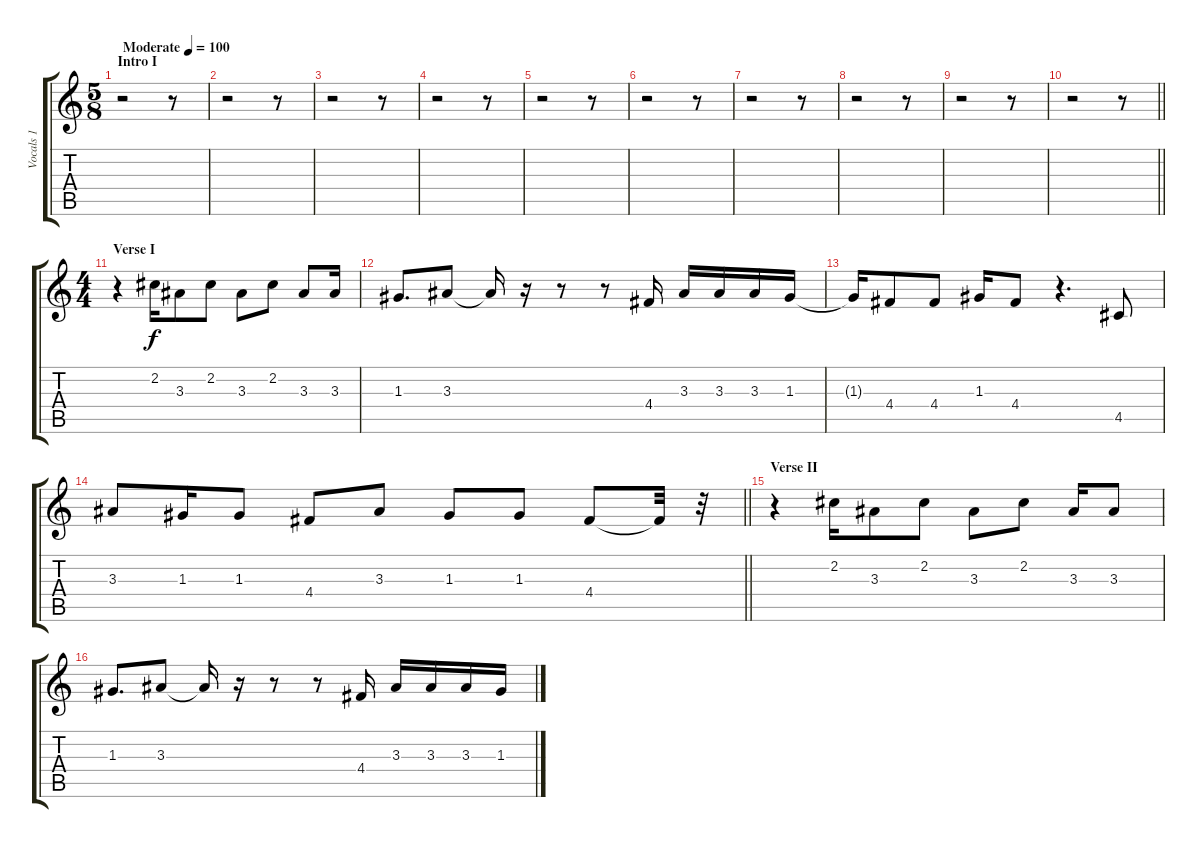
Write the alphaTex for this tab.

\track ("Vocals 1" "Vocals 1") {instrument overdrivenguitar}
\staff {score tabs}
\tuning (E4 B3 G3 D3 A2 E2) {hide}
\ts (5 8)
\section ("" "Intro I")
\tempo (100 "Moderate")
\clef g2
\ks c
r.2{dy f instrument overdrivenguitar} r.8 |
r.2 r.8 |
r.2 r.8 |
r.2 r.8 |
r.2 r.8 |
r.2 r.8 |
r.2 r.8 |
r.2 r.8 |
r.2 r.8 |
\barLineRight lightlight
r.2 r.8 |
\ts (4 4)
\section ("" "Verse I")
r.4 2.2.16 3.3.8 2.2.8 3.3.8 2.2.8 3.3.8 3.3.16 |
1.3.8{d} 3.3.8 3.3{t}.16 r.16 r.8 r.8 4.4.16 3.3.16 3.3.16 3.3.16 1.3.16 |
1.3{t}.16 4.4.8 4.4.8 1.3.16 4.4.8 r.4{d} 4.5.8 |
\barLineRight lightlight
3.3.8 1.3.16 1.3.8 4.4.8 3.3.8 1.3.8 1.3.8 4.4.8 4.4{t}.32 r.32 |
\section ("" "Verse II")
r.4 2.2.16 3.3.8 2.2.8 3.3.8 2.2.8 3.3.16 3.3.8 |
1.3.8{d} 3.3.8 3.3{t}.16 r.16 r.8 r.8 4.4.16 3.3.16 3.3.16 3.3.16 1.3.16
